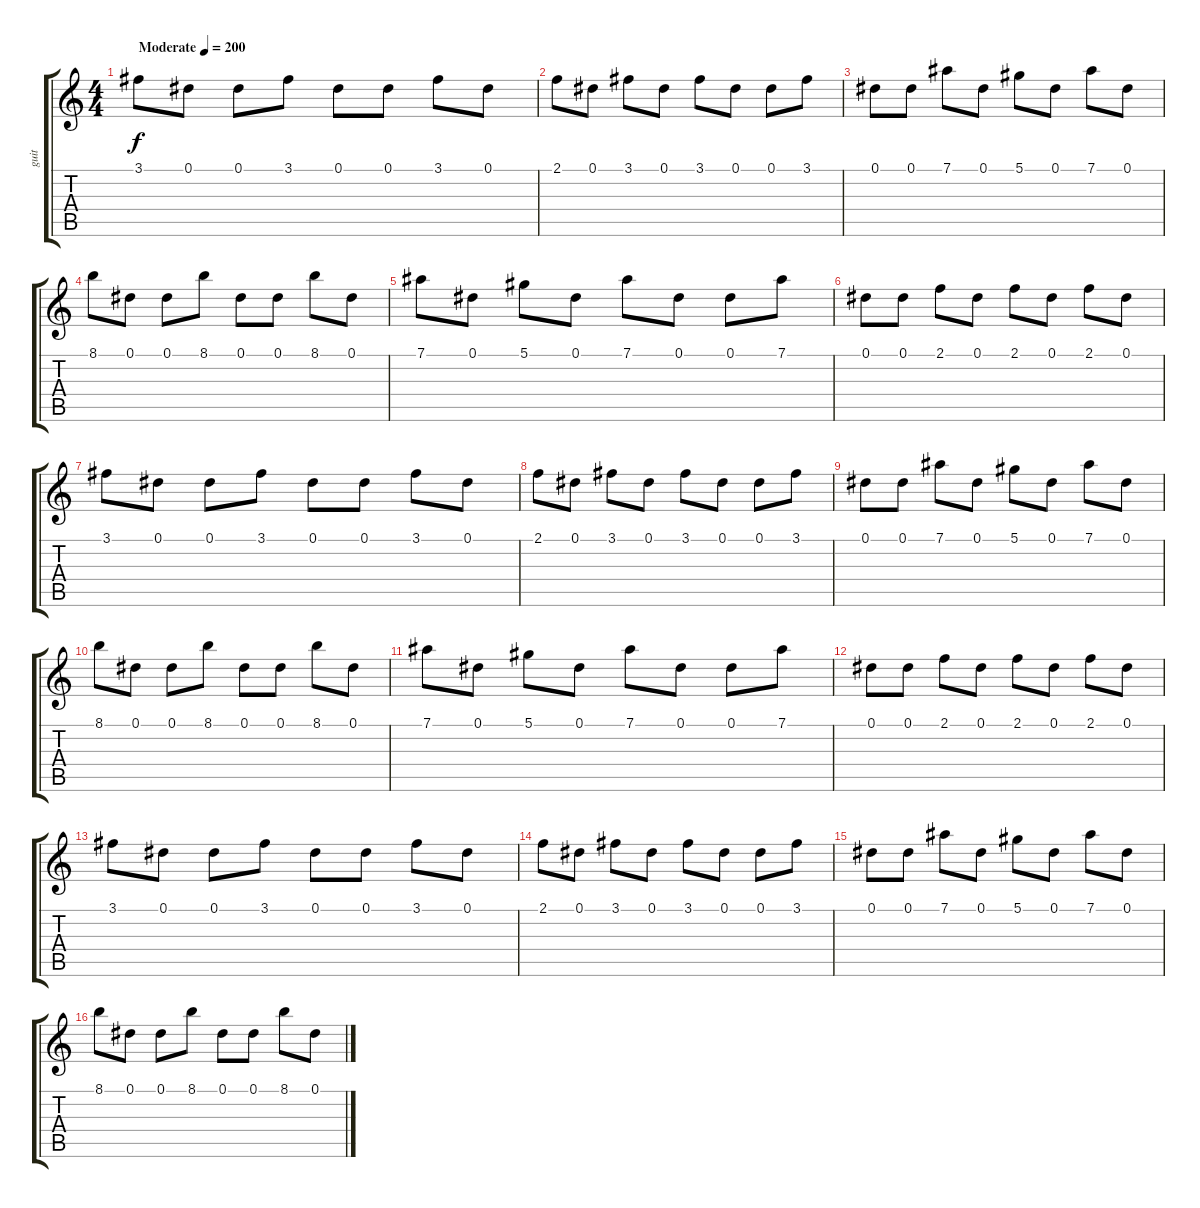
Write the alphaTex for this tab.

\track ("guit" "guit") {instrument distortionguitar}
\staff {score tabs}
\tuning (Eb4 Bb3 Gb3 Db3 Ab2 Eb2) {hide}
\ts (4 4)
\tempo (200 "Moderate")
\clef g2
\ks c
3.1.8{dy f volume 0 instrument distortionguitar} 0.1.8{volume 2} 0.1.8 3.1.8 0.1.8 0.1.8 3.1.8 0.1.8 |
2.1.8 0.1.8{volume 5} 3.1.8 0.1.8 3.1.8 0.1.8 0.1.8 3.1.8 |
0.1.8 0.1.8 7.1.8 0.1.8 5.1.8 0.1.8 7.1.8 0.1.8 |
8.1.8 0.1.8 0.1.8 8.1.8 0.1.8 0.1.8 8.1.8 0.1.8 |
7.1.8 0.1.8 5.1.8 0.1.8 7.1.8 0.1.8 0.1.8 7.1.8 |
0.1.8 0.1.8 2.1.8{volume 9} 0.1.8 2.1.8 0.1.8 2.1.8 0.1.8 |
3.1.8 0.1.8 0.1.8 3.1.8 0.1.8 0.1.8 3.1.8 0.1.8 |
2.1.8 0.1.8 3.1.8 0.1.8 3.1.8 0.1.8 0.1.8 3.1.8 |
0.1.8 0.1.8 7.1.8 0.1.8 5.1.8 0.1.8 7.1.8 0.1.8 |
8.1.8 0.1.8 0.1.8 8.1.8{volume 13} 0.1.8 0.1.8 8.1.8 0.1.8 |
7.1.8 0.1.8 5.1.8 0.1.8 7.1.8 0.1.8 0.1.8 7.1.8 |
0.1.8 0.1.8 2.1.8 0.1.8 2.1.8 0.1.8 2.1.8 0.1.8 |
3.1.8 0.1.8 0.1.8 3.1.8 0.1.8 0.1.8 3.1.8 0.1.8 |
2.1.8 0.1.8 3.1.8 0.1.8 3.1.8 0.1.8 0.1.8 3.1.8 |
0.1.8 0.1.8 7.1.8 0.1.8 5.1.8 0.1.8 7.1.8 0.1.8 |
8.1.8 0.1.8 0.1.8 8.1.8 0.1.8 0.1.8 8.1.8 0.1.8
